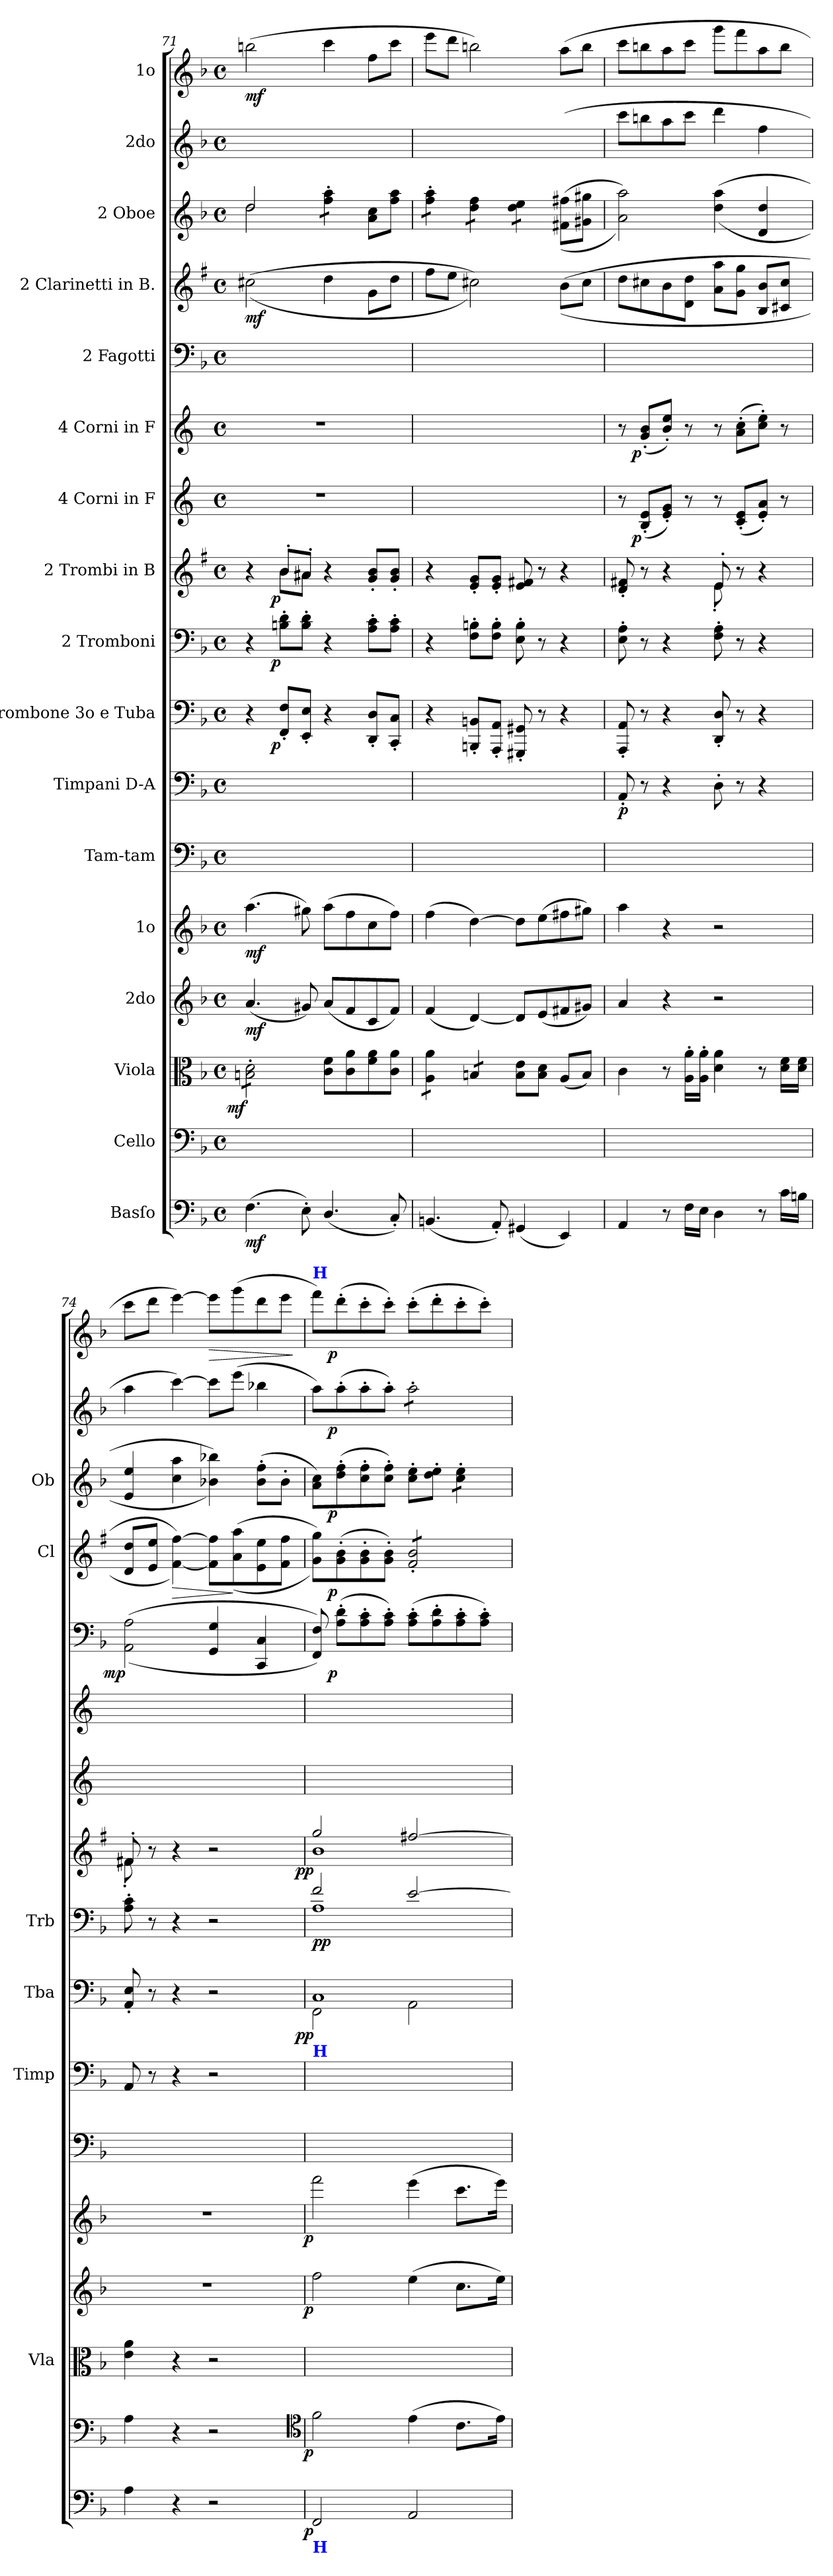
**kern	**dynam	**kern	**dynam	**kern	**dynam	**kern	**dynam	**kern	**dynam	**kern	**kern	**dynam	**kern	**dynam	**kern	**dynam	**kern	**dynam	**kern	**dynam	**kern	**dynam	**kern	**dynam	**kern	**dynam	**kern	**dynam	**kern	**dynam	**kern	**dynam
*part17	*part17	*part16	*part16	*part15	*part15	*part14	*part14	*part13	*part13	*part12	*part11	*part11	*part10	*part10	*part9	*part9	*part8	*part8	*part7	*part7	*part6	*part6	*part5	*part5	*part4	*part4	*part3	*part3	*part2	*part2	*part1	*part1
*staff17	*staff17	*staff16	*staff16	*staff15	*staff15	*staff14	*staff14	*staff13	*staff13	*staff12	*staff11	*staff11	*staff10	*staff10	*staff9	*staff9	*staff8	*staff8	*staff7	*staff7	*staff6	*staff6	*staff5	*staff5	*staff4	*staff4	*staff3	*staff3	*staff2	*staff2	*staff1	*staff1
*I"Basſo	*	*I"Cello	*	*I"Viola	*	*I"2do	*	*I"1o	*	*I"Tam-tam	*I"Timpani D-A	*	*I"Trombone 3o e Tuba	*	*I"2 Tromboni	*	*I"2 Trombi in B	*	*I"4 Corni in F	*	*I"4 Corni in F	*	*I"2 Fagotti	*	*I"2 Clarinetti in B.	*	*I"2 Oboe	*	*I"2do	*	*I"1o	*
*	*	*	*	*I'Vla	*	*	*	*	*	*	*I'Timp	*	*I'Tba	*	*I'Trb	*	*	*	*	*	*	*	*	*	*I'Cl	*	*I'Ob	*	*	*	*	*
*clefF4	*	*clefF4	*	*clefC3	*	*clefG2	*	*clefG2	*	*clefF4	*clefF4	*	*clefF4	*	*clefF4	*	*clefG2	*	*clefG2	*	*clefG2	*	*clefF4	*	*clefG2	*	*clefG2	*	*clefG2	*	*clefG2	*
*	*	*	*	*	*	*	*	*	*	*	*	*	*	*	*	*	*ITrd1c2	*	*ITrd4c7	*	*ITrd4c7	*	*	*	*ITrd1c2	*	*	*	*	*	*	*
*k[b-]	*	*k[b-]	*	*k[b-]	*	*k[b-]	*	*k[b-]	*	*k[b-]	*k[b-]	*	*k[b-]	*	*k[b-]	*	*k[b-]	*	*k[b-]	*	*k[b-]	*	*k[b-]	*	*k[b-]	*	*k[b-]	*	*k[b-]	*	*k[b-]	*
*d:	*	*d:	*	*d:	*	*d:	*	*d:	*	*d:	*d:	*	*d:	*	*d:	*	*d:	*	*d:	*	*d:	*	*d:	*	*d:	*	*d:	*	*d:	*	*d:	*
*M4/4	*	*M4/4	*	*M4/4	*	*M4/4	*	*M4/4	*	*M4/4	*M4/4	*	*M4/4	*	*M4/4	*	*M4/4	*	*M4/4	*	*M4/4	*	*M4/4	*	*M4/4	*	*M4/4	*	*M4/4	*	*M4/4	*
*met(c)	*	*met(c)	*	*met(c)	*	*met(c)	*	*met(c)	*	*met(c)	*met(c)	*	*met(c)	*	*met(c)	*	*met(c)	*	*met(c)	*	*met(c)	*	*met(c)	*	*met(c)	*	*met(c)	*	*met(c)	*	*met(c)	*
=71	=71	=71	=71	=71	=71	=71	=71	=71	=71	=71	=71	=71	=71	=71	=71	=71	=71	=71	=71	=71	=71	=71	=71	=71	=71	=71	=71	=71	=71	=71	=71	=71
*	*	*	*	*	*	*	*	*	*	*	*	*	*	*	*	*	*^	*	*	*	*	*	*	*	*	*	*^	*	*	*	*	*
!	!	!	!	!	!LO:DY:rj	!	!	!	!	!	!	!	!	!	!	!	!	!	!	!	!	!	!	!	!	!	!	!	!	!	!	!	!	!
*	*	*	*	*tremolo	*	*	*	*	*	*	*	*	*	*	*	*	*	*	*	*	*	*	*	*	*	*	*	*	*	*	*	*	*	*
(>4.F\	mf	(>4.F\yy	.	8Bn'>\ 8d'>\L	mf	(<4.a/	mf	(>4.aa\	mf	1ryy	1ryy	.	4r	.	4r	.	4r	4ryy	.	1r	.	1r	.	1ryy	.	(<(>2bn\	mf	2dd/	2dd\	.	(>2bbn\yy	.	(>2bbn\	mf
.	.	.	.	8Bn'>\ 8d'>\	.	.	.	.	.	.	.	.	.	.	.	.	.	.	.	.	.	.	.	.	.	.	.	.	.	.	.	.	.	.
!	!	!	!	!	!	!	!	!	!	!	!	!	!	!LO:DY:rj	!	!LO:DY:rj	!	!	!LO:DY:rj	!	!	!	!	!	!	!	!	!	!	!	!	!	!	!
.	.	.	.	8Bn'>\ 8d'>\	.	.	.	.	.	.	.	.	8FF'</ 8F'</L	p	8Bn'\ 8d'\L	p	8a'>/L	8a\L	p	.	.	.	.	.	.	.	.	.	.	.	.	.	.	.
8E'>\)	.	8E'>\yy)	.	8Bn'>\ 8d'>\J	.	8g#X/)	.	8gg#X\)	.	.	.	.	8EE'</ 8E'</J	.	8B'\ 8d'\J	.	8g#X'>/J	8g#X\J	.	.	.	.	.	.	.	.	.	.	.	.	.	.	.	.
*	*	*	*	*Xtremolo	*	*	*	*	*	*	*	*	*	*	*	*	*	*	*	*	*	*	*	*	*	*	*	*	*	*	*	*	*	*
*	*	*	*	*	*	*	*	*	*	*	*	*	*	*	*	*	*	*	*	*	*	*	*	*	*	*	*	*tremolo	*	*	*	*	*	*
(<4.D/	.	(<4.D/yy	.	8c\ 8f\L	.	(<8a/L	.	(>8aa\L	.	.	.	.	4r	.	4r	.	4r	2ryy	.	.	.	.	.	.	.	4cc\	.	8ff'>\ 8aa'>\L	2ryy	.	4ccc\yy	.	4ccc\	.
.	.	.	.	8c\ 8a\	.	8f/	.	8ff\	.	.	.	.	.	.	.	.	.	.	.	.	.	.	.	.	.	.	.	8ff'>\ 8aa'>\J	.	.	.	.	.	.
*	*	*	*	*	*	*	*	*	*	*	*	*	*	*	*	*	*	*	*	*	*	*	*	*	*	*	*	*Xtremolo	*	*	*	*	*	*
.	.	.	.	8f\ 8a\	.	8c/	.	8cc\	.	.	.	.	8DD'</ 8D'</L	.	8A'>\ 8c'>\L	.	8f'</ 8a'</L	.	.	.	.	.	.	.	.	8f\L	.	8a\ 8cc\L	.	.	8ff\Lyy	.	8ff\L	.
8C'/)	.	8C'/yy)	.	8c\ 8a\J	.	8f/J)	.	8ff\J)	.	.	.	.	8CC'</ 8C'</J	.	8A'>\ 8c'>\J	.	8f'</ 8a'</J	.	.	.	.	.	.	.	.	8cc\J	.	8ff\ 8aa\J	.	.	8ccc\Jyy	.	8ccc\J	.
*	*	*	*	*	*	*	*	*	*	*	*	*	*	*	*	*	*v	*v	*	*	*	*	*	*	*	*	*	*v	*v	*	*	*	*	*
=72	=72	=72	=72	=72	=72	=72	=72	=72	=72	=72	=72	=72	=72	=72	=72	=72	=72	=72	=72	=72	=72	=72	=72	=72	=72	=72	=72	=72	=72	=72	=72	=72
*	*	*	*	*tremolo	*	*	*	*	*	*	*	*	*	*	*	*	*	*	*	*	*	*	*	*	*	*	*	*	*	*	*	*
*	*	*	*	*	*	*	*	*	*	*	*	*	*	*	*	*	*	*	*	*	*	*	*	*	*	*	*tremolo	*	*	*	*	*
(<4.BBn/	.	(<4.BBn/yy	.	8A\ 8a\L	.	(<4f/	.	(>4ff\	.	1ryy	1ryy	.	4r	.	4r	.	4r	.	1ryy	.	1ryy	.	1ryy	.	8ee\L	.	8ff'>\ 8aa'>\L	.	8eee\Lyy	.	8eee\L	.
.	.	.	.	8A\ 8a\J	.	.	.	.	.	.	.	.	.	.	.	.	.	.	.	.	.	.	.	.	8dd\J	.	8ff'>\ 8aa'>\J	.	8ddd\Jyy	.	8ddd\J	.
.	.	.	.	8Bn/L	.	[4d/)	.	[4dd\)	.	.	.	.	8BBBn'</ 8BBn'</L	.	8F'>\ 8Bn'>\L	.	8d'</ 8f'</L	.	.	.	.	.	.	.	2bn\))	.	8dd\ 8ff\L	.	2bbn\yy)	.	2bbn\)	.
8AA'</)	.	8AA'</yy)	.	8Bn/J	.	.	.	.	.	.	.	.	8AAA'</ 8AA'</J	.	8F'>\ 8B'>\J	.	8d'</ 8f'</J	.	.	.	.	.	.	.	.	.	8dd\ 8ff\J	.	.	.	.	.
*	*	*	*	*Xtremolo	*	*	*	*	*	*	*	*	*	*	*	*	*	*	*	*	*	*	*	*	*	*	*	*	*	*	*	*
(<4GG#X/	.	(<4GG#X/yy	.	8B\ 8e\L	.	8d/L]	.	8dd\L]	.	.	.	.	8GGG#X'</ 8GG#X'</	.	8E'>\ 8B'>\	.	8d/ 8en/	.	.	.	.	.	.	.	.	.	8dd\ 8ee\L	.	.	.	.	.
.	.	.	.	8B\ 8d\J	.	(<8e/	.	(>8ee\	.	.	.	.	8r	.	8r	.	8r	.	.	.	.	.	.	.	.	.	8dd\ 8ee\J	.	.	.	.	.
*	*	*	*	*	*	*	*	*	*	*	*	*	*	*	*	*	*	*	*	*	*	*	*	*	*	*	*Xtremolo	*	*	*	*	*
4EE/)	.	4EE/yy)	.	(<8A/L	.	8f#X/	.	8ff#X\	.	.	.	.	4r	.	4r	.	4r	.	.	.	.	.	.	.	(>(<8a\L	.	(>(<8f#X\ 8ff#X\L	.	(>8aa\Lyy	.	(>8aa\L	.
.	.	.	.	8B/J)	.	8g#X/J)	.	8gg#X\J)	.	.	.	.	.	.	.	.	.	.	.	.	.	.	.	.	8b\J	.	8g#X\ 8gg#X\J	.	8bb\Jyy	.	8bb\J	.
=73	=73	=73	=73	=73	=73	=73	=73	=73	=73	=73	=73	=73	=73	=73	=73	=73	=73	=73	=73	=73	=73	=73	=73	=73	=73	=73	=73	=73	=73	=73	=73	=73
*	*	*	*	*	*	*	*	*	*	*	*	*	*	*	*	*	*^	*	*	*	*	*	*	*	*	*	*	*	*	*	*	*
4AA/	.	4AA/yy	.	4c\	.	4a/	.	4aa\	.	1ryy	8AA'</	p	8AAA'</ 8AA'</	.	8E'>\ 8A'>\	.	8c'</ 8en'</	2ryy	.	8r	.	8r	.	1ryy	.	8cc\L	.	2a\ 2aa\))	.	8ccc\L	.	8ccc\L	.
!	!	!	!	!	!	!	!	!	!	!	!	!	!	!	!	!	!	!	!	!	!LO:DY:rj	!	!LO:DY:rj	!	!	!	!	!	!	!	!	!	!
.	.	.	.	.	.	.	.	.	.	.	8r	.	8r	.	8r	.	8r	.	.	(<8E'</ 8A'</L	p	(<8c'</ 8e'</L	p	.	.	8bn\	.	.	.	8bbn\	.	8bbn\	.
8r	.	8ryy	.	8r	.	4r	.	4r	.	.	4r	.	4r	.	4r	.	4r	.	.	8A'</ 8c'</J)	.	8e'</ 8a'</J)	.	.	.	8a\	.	.	.	8aa\	.	8aa\	.
16F\LL	.	16F\LLyy	.	16A'>\ 16a'>\LL	.	.	.	.	.	.	.	.	.	.	.	.	.	.	.	8r	.	8r	.	.	.	8c\ 8cc\J	.	.	.	8ccc\J	.	8ccc\J	.
16E\JJ	.	16E\JJyy	.	16A'>\ 16a'>\JJ	.	.	.	.	.	.	.	.	.	.	.	.	.	.	.	.	.	.	.	.	.	.	.	.	.	.	.	.	.
4D\	.	4D\yy	.	4d\ 4a\	.	2r	.	2r	.	.	8D'>\	.	8DD'</ 8D'</	.	8F'>\ 8A'>\	.	8d'>/	8d'<\	.	8r	.	8r	.	.	.	8g\ 8gg\L	.	(>(<4dd\ 4aa\	.	4ddd\	.	8ggg\L	.
.	.	.	.	.	.	.	.	.	.	.	8r	.	8r	.	8r	.	8r	8ryy	.	(<8F'</ 8A'</L	.	(>8d'>\ 8f'>\L	.	.	.	8f\ 8ff\J	.	.	.	.	.	8fff\	.
8r	.	8ryy	.	8r	.	.	.	.	.	.	4r	.	4r	.	4r	.	4r	4ryy	.	8A'</ 8d'</J)	.	8f'>\ 8a'>\J)	.	.	.	8A/ 8a/L	.	4d/ 4dd/	.	4ff\	.	8aa\	.
16c\LL	.	16c\LLyy	.	16d\ 16f\LL	.	.	.	.	.	.	.	.	.	.	.	.	.	.	.	8r	.	8r	.	.	.	8Bn/ 8b/J	.	.	.	.	.	8bb\J	.
16Bn\JJ	.	16Bn\JJyy	.	16d\ 16f\JJ	.	.	.	.	.	.	.	.	.	.	.	.	.	.	.	.	.	.	.	.	.	.	.	.	.	.	.	.	.
=74	=74	=74	=74	=74	=74	=74	=74	=74	=74	=74	=74	=74	=74	=74	=74	=74	=74	=74	=74	=74	=74	=74	=74	=74	=74	=74	=74	=74	=74	=74	=74	=74	=74
!	!	!	!	!	!	!	!	!	!	!	!	!	!	!	!	!	!	!	!	!	!	!	!	!	!LO:DY:rj	!	!	!	!	!	!	!	!
4A\	.	4A\	.	4e\ 4a\	.	1r	.	1r	.	1ryy	8AA/	.	8AA'</ 8E'</	.	8A'>\ 8c'>\	.	8en'>/	8en'<\	.	1ryy	.	1ryy	.	(>(<2AA\ 2A\	mp	8c/ 8cc/L	.	4e/ 4ee/	.	4aa\	.	8ccc\L	.
.	.	.	.	.	.	.	.	.	.	.	8r	.	8r	.	8r	.	8r	8ryy	.	.	.	.	.	.	.	8d/ 8dd/J	.	.	.	.	.	8ddd\J	.
!	!	!	!	!	!	!	!	!	!	!	!	!	!	!	!	!	!	!	!	!	!	!	!	!	!	!	!LO:HP:b	!	!	!	!	!	!
4r	.	4r	.	4r	.	.	.	.	.	.	4r	.	4r	.	4r	.	4r	4ryy	.	.	.	.	.	.	.	[4e\ [4ee\))	>	4cc\ 4aa\	.	[4ccc\)	.	[4eee\)	.
!	!	!	!	!	!	!	!	!	!	!	!	!	!	!	!	!	!	!	!	!	!	!	!	!	!	!	!	!	!	!	!	!	!LO:HP:b
2r	.	2r	.	2r	.	.	.	.	.	.	2r	.	2r	.	2r	.	2r	2ryy	.	.	.	.	.	4GG/ 4G/	.	8e]\ 8ee]\L	.	4b-X\ 4bb-X\))	.	8ccc\L]	.	8eee\L]	>
.	.	.	.	.	.	.	.	.	.	.	.	.	.	.	.	.	.	.	.	.	.	.	.	.	.	(>(<8g\ 8gg\	]	.	.	(>8eee\J	.	(>8ggg\	.
.	.	.	.	.	.	.	.	.	.	.	.	.	.	.	.	.	.	.	.	.	.	.	.	4CC/ 4C/	.	8d\ 8dd\	.	(>8b-'>\ 8ff'>\L	.	4bb-X\	.	8ddd\	.
.	.	.	.	.	.	.	.	.	.	.	.	.	.	.	.	.	.	.	.	.	.	.	.	.	.	8e\ 8ee\J	.	8b-'>\J	.	.	.	8eee\J	.
*	*	*	*	*	*	*	*	*	*	*	*	*	*	*	*	*	*v	*v	*	*	*	*	*	*	*	*	*	*	*	*	*	*	*
*	*	*clefC4	*	*	*	*	*	*	*	*	*	*	*	*	*	*	*	*	*	*	*	*	*	*	*	*	*	*	*	*	*	*
.	.	.	.	.	.	.	.	.	.	.	.	.	.	.	.	.	.	.	.	.	.	.	.	.	.	.	.	.	.	.	.	]
=75	=75	=75	=75	=75	=75	=75	=75	=75	=75	=75	=75	=75	=75	=75	=75	=75	=75	=75	=75	=75	=75	=75	=75	=75	=75	=75	=75	=75	=75	=75	=75	=75
*	*	*	*	*	*	*	*	*	*	*	*	*	*^	*	*^	*	*^	*	*	*	*	*	*	*	*	*	*	*	*	*	*	*
!	!	!	!	!	!	!	!	!	!	!	!	!	!	!	!	!	!	!	!	!	!	!	!	!	!	!	!	!	!	!	!	!	!	!LO:TX:a:B:color=blue:t=H	!
!	!	!	!	!	!	!	!	!	!	!	!	!	!LO:TX:b:B:color=blue:t=H	!	!	!	!	!	!	!	!	!	!	!	!	!	!	!	!	!	!	!	!	!	!
!LO:TX:b:B:color=blue:t=H	!	!	!	!	!	!	!	!	!	!	!	!	!	!	!	!	!	!	!	!	!	!	!	!	!	!	!	!	!	!	!	!	!	!	!
!	!LO:DY:rj	!	!LO:DY:rj	!	!	!	!LO:DY:rj	!	!LO:DY:rj	!	!	!	!	!	!LO:DY:rj	!	!	!	!	!	!LO:DY:rj	!	!	!	!	!	!	!	!	!	!	!	!	!	!
2FF/	p	2f\	p	1ryy	.	2ff\	p	2fff\	p	1ryy	1ryy	.	1C	2FF\	pp	2f/	1A	pp	2ff/	1a	pp	1ryy	.	1ryy	.	8FF/ 8F/))	.	8f\ 8ff\L))	.	8a\ 8cc\L)	.	8aa\L)	.	8fff\L)	.
!	!	!	!	!	!	!	!	!	!	!	!	!	!	!	!	!	!	!	!	!	!	!	!	!	!	!	!LO:DY:rj	!	!LO:DY:rj	!	!LO:DY:rj	!	!LO:DY:rj	!	!LO:DY:rj
.	.	.	.	.	.	.	.	.	.	.	.	.	.	.	.	.	.	.	.	.	.	.	.	.	.	(>8A'>\ 8d'>\L	p	(>8f'>\ 8a'>\	p	(>8dd'>\ 8ff'>\	p	(>8aa'>\	p	(>8ddd'>\	p
.	.	.	.	.	.	.	.	.	.	.	.	.	.	.	.	.	.	.	.	.	.	.	.	.	.	8A'>\ 8c'>\	.	8f'>\ 8a'>\	.	8cc'>\ 8ff'>\	.	8aa'>\	.	8ccc'>\	.
.	.	.	.	.	.	.	.	.	.	.	.	.	.	.	.	.	.	.	.	.	.	.	.	.	.	8A'>\ 8c'>\J)	.	8f'>\ 8a'>\J)	.	8cc'>\ 8ff'>\J)	.	8aa'>\J)	.	8ccc'>\J)	.
*	*	*	*	*	*	*	*	*	*	*	*	*	*	*	*	*	*	*	*	*	*	*	*	*	*	*	*	*tremolo	*	*	*	*	*	*	*
*	*	*	*	*	*	*	*	*	*	*	*	*	*	*	*	*	*	*	*	*	*	*	*	*	*	*	*	*	*	*	*	*tremolo	*	*	*
2AA/	.	(>4e\	.	.	.	(>4ee\	.	(>4eee\	.	.	.	.	.	2AA\	.	[2e/	.	.	[2een/	.	.	.	.	.	.	(>8A'>\ 8c'>\L	.	8e'</ 8a'</L	.	8cc'>\ 8ee'>\L	.	8aa'>L	.	(>8ccc'>\L	.
.	.	.	.	.	.	.	.	.	.	.	.	.	.	.	.	.	.	.	.	.	.	.	.	.	.	8A'>\ 8d'>\	.	8e'</ 8a'</	.	8dd'>\ 8ee'>\J	.	8aa'>	.	8ddd'>\	.
*	*	*	*	*	*	*	*	*	*	*	*	*	*	*	*	*	*	*	*	*	*	*	*	*	*	*	*	*	*	*tremolo	*	*	*	*	*
.	.	8.c\L	.	.	.	8.cc\L	.	8.ccc\L	.	.	.	.	.	.	.	.	.	.	.	.	.	.	.	.	.	8A'>\ 8c'>\	.	8e'</ 8a'</	.	8cc'>\ 8ee'>\L	.	8aa'>	.	8ccc'>\	.
.	.	.	.	.	.	.	.	.	.	.	.	.	.	.	.	.	.	.	.	.	.	.	.	.	.	8A'>\ 8c'>\J)	.	8e'</ 8a'</J	.	8cc'>\ 8ee'>\J	.	8aa'>J	.	8ccc'>\J)	.
*	*	*	*	*	*	*	*	*	*	*	*	*	*	*	*	*	*	*	*	*	*	*	*	*	*	*	*	*	*	*	*	*Xtremolo	*	*	*
*	*	*	*	*	*	*	*	*	*	*	*	*	*	*	*	*	*	*	*	*	*	*	*	*	*	*	*	*	*	*Xtremolo	*	*	*	*	*
*	*	*	*	*	*	*	*	*	*	*	*	*	*	*	*	*	*	*	*	*	*	*	*	*	*	*	*	*Xtremolo	*	*	*	*	*	*	*
.	.	16e\Jk)	.	.	.	16ee\Jk)	.	16eee\Jk)	.	.	.	.	.	.	.	.	.	.	.	.	.	.	.	.	.	.	.	.	.	.	.	.	.	.	.
*	*	*	*	*	*	*	*	*	*	*	*	*	*v	*v	*	*	*	*	*v	*v	*	*	*	*	*	*	*	*	*	*	*	*	*	*	*
*	*	*	*	*	*	*	*	*	*	*	*	*	*	*	*v	*v	*	*	*	*	*	*	*	*	*	*	*	*	*	*	*	*	*
=	=	=	=	=	=	=	=	=	=	=	=	=	=	=	=	=	=	=	=	=	=	=	=	=	=	=	=	=	=	=	=	=
*-	*-	*-	*-	*-	*-	*-	*-	*-	*-	*-	*-	*-	*-	*-	*-	*-	*-	*-	*-	*-	*-	*-	*-	*-	*-	*-	*-	*-	*-	*-	*-	*-
